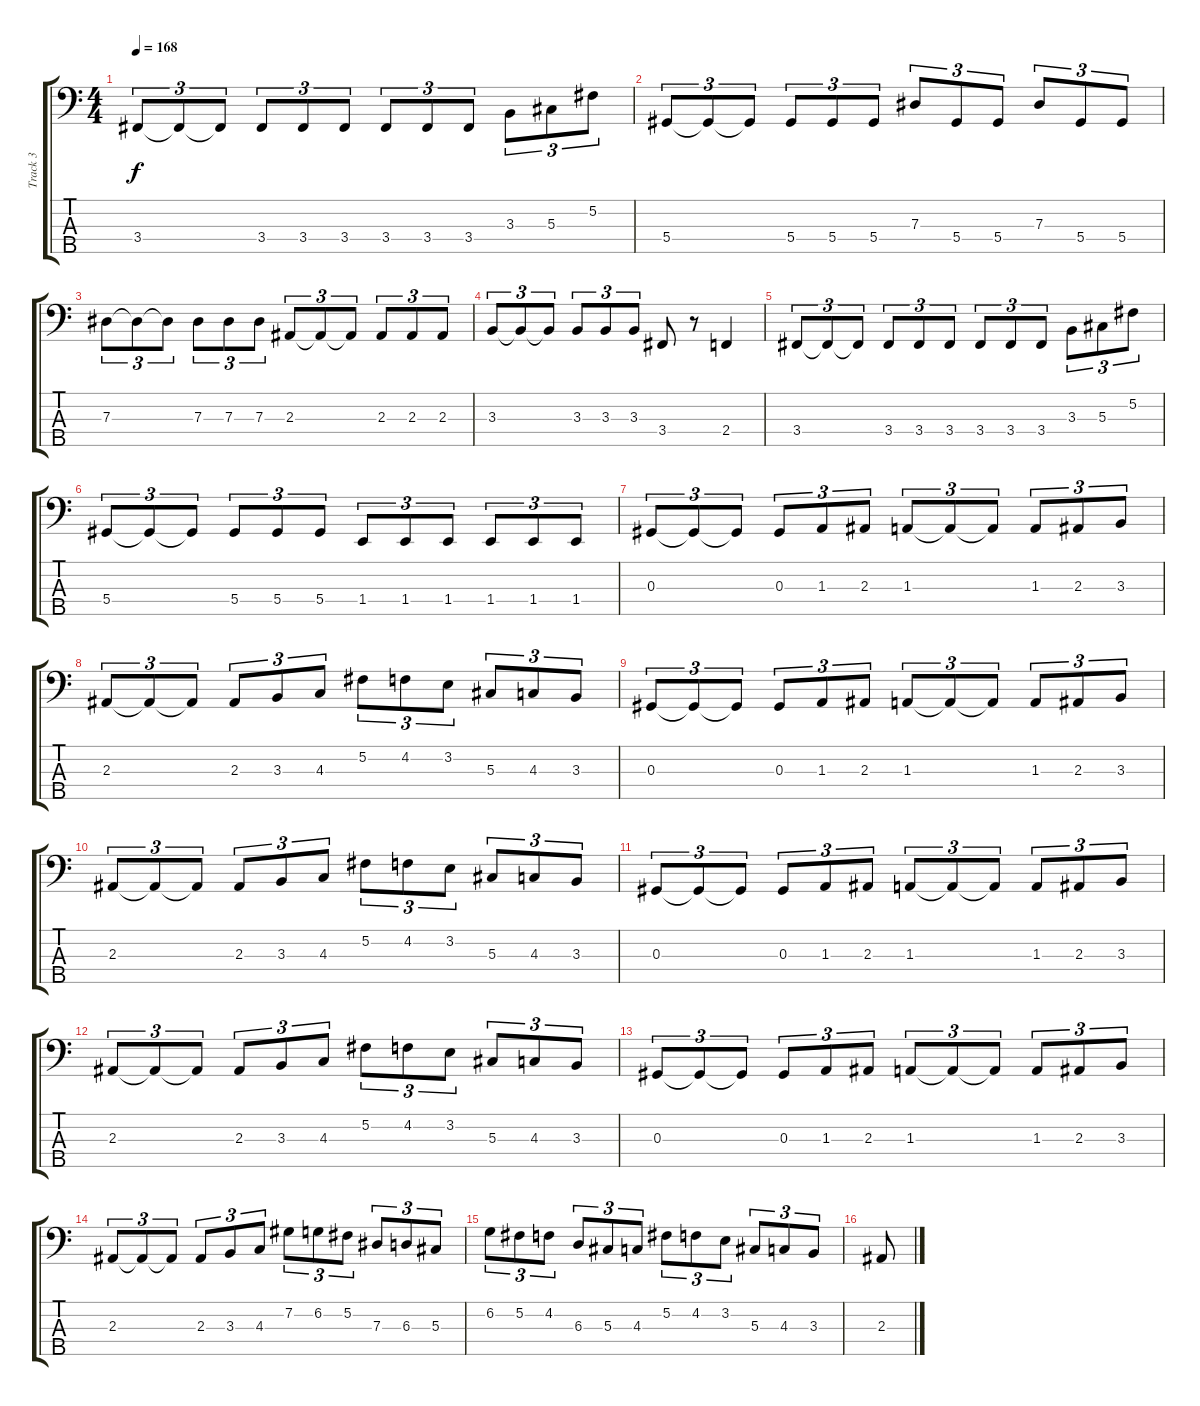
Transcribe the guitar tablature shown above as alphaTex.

\track ("Track 3" "Track 3") {instrument electricbasspick bank 255}
\staff {score tabs}
\tuning (Gb2 Db2 Ab1 Eb1 Bb0) {hide}
\ts (4 4)
\tempo 168
\clef f4
\ks c
3.4.8{tu (3 2) dy f} 3.4{t}.8{tu (3 2)} 3.4{t}.8{tu (3 2)} 3.4.8{tu (3 2)} 3.4.8{tu (3 2)} 3.4.8{tu (3 2)} 3.4.8{tu (3 2)} 3.4.8{tu (3 2)} 3.4.8{tu (3 2)} 3.3.8{tu (3 2)} 5.3.8{tu (3 2)} 5.2.8{tu (3 2)} |
5.4.8{tu (3 2)} 5.4{t}.8{tu (3 2)} 5.4{t}.8{tu (3 2)} 5.4.8{tu (3 2)} 5.4.8{tu (3 2)} 5.4.8{tu (3 2)} 7.3.8{tu (3 2)} 5.4.8{tu (3 2)} 5.4.8{tu (3 2)} 7.3.8{tu (3 2)} 5.4.8{tu (3 2)} 5.4.8{tu (3 2)} |
7.3.8{tu (3 2)} 7.3{t}.8{tu (3 2)} 7.3{t}.8{tu (3 2)} 7.3.8{tu (3 2)} 7.3.8{tu (3 2)} 7.3.8{tu (3 2)} 2.3.8{tu (3 2)} 2.3{t}.8{tu (3 2)} 2.3{t}.8{tu (3 2)} 2.3.8{tu (3 2)} 2.3.8{tu (3 2)} 2.3.8{tu (3 2)} |
3.3.8{tu (3 2)} 3.3{t}.8{tu (3 2)} 3.3{t}.8{tu (3 2)} 3.3.8{tu (3 2)} 3.3.8{tu (3 2)} 3.3.8{tu (3 2)} 3.4.8 r.8 2.4.4 |
3.4.8{tu (3 2)} 3.4{t}.8{tu (3 2)} 3.4{t}.8{tu (3 2)} 3.4.8{tu (3 2)} 3.4.8{tu (3 2)} 3.4.8{tu (3 2)} 3.4.8{tu (3 2)} 3.4.8{tu (3 2)} 3.4.8{tu (3 2)} 3.3.8{tu (3 2)} 5.3.8{tu (3 2)} 5.2.8{tu (3 2)} |
5.4.8{tu (3 2)} 5.4{t}.8{tu (3 2)} 5.4{t}.8{tu (3 2)} 5.4.8{tu (3 2)} 5.4.8{tu (3 2)} 5.4.8{tu (3 2)} 1.4.8{tu (3 2)} 1.4.8{tu (3 2)} 1.4.8{tu (3 2)} 1.4.8{tu (3 2)} 1.4.8{tu (3 2)} 1.4.8{tu (3 2)} |
0.3.8{tu (3 2)} 0.3{t}.8{tu (3 2)} 0.3{t}.8{tu (3 2)} 0.3.8{tu (3 2)} 1.3.8{tu (3 2)} 2.3.8{tu (3 2)} 1.3.8{tu (3 2)} 1.3{t}.8{tu (3 2)} 1.3{t}.8{tu (3 2)} 1.3.8{tu (3 2)} 2.3.8{tu (3 2)} 3.3.8{tu (3 2)} |
2.3.8{tu (3 2)} 2.3{t}.8{tu (3 2)} 2.3{t}.8{tu (3 2)} 2.3.8{tu (3 2)} 3.3.8{tu (3 2)} 4.3.8{tu (3 2)} 5.2.8{tu (3 2)} 4.2.8{tu (3 2)} 3.2.8{tu (3 2)} 5.3.8{tu (3 2)} 4.3.8{tu (3 2)} 3.3.8{tu (3 2)} |
0.3.8{tu (3 2)} 0.3{t}.8{tu (3 2)} 0.3{t}.8{tu (3 2)} 0.3.8{tu (3 2)} 1.3.8{tu (3 2)} 2.3.8{tu (3 2)} 1.3.8{tu (3 2)} 1.3{t}.8{tu (3 2)} 1.3{t}.8{tu (3 2)} 1.3.8{tu (3 2)} 2.3.8{tu (3 2)} 3.3.8{tu (3 2)} |
2.3.8{tu (3 2)} 2.3{t}.8{tu (3 2)} 2.3{t}.8{tu (3 2)} 2.3.8{tu (3 2)} 3.3.8{tu (3 2)} 4.3.8{tu (3 2)} 5.2.8{tu (3 2)} 4.2.8{tu (3 2)} 3.2.8{tu (3 2)} 5.3.8{tu (3 2)} 4.3.8{tu (3 2)} 3.3.8{tu (3 2)} |
0.3.8{tu (3 2)} 0.3{t}.8{tu (3 2)} 0.3{t}.8{tu (3 2)} 0.3.8{tu (3 2)} 1.3.8{tu (3 2)} 2.3.8{tu (3 2)} 1.3.8{tu (3 2)} 1.3{t}.8{tu (3 2)} 1.3{t}.8{tu (3 2)} 1.3.8{tu (3 2)} 2.3.8{tu (3 2)} 3.3.8{tu (3 2)} |
2.3.8{tu (3 2)} 2.3{t}.8{tu (3 2)} 2.3{t}.8{tu (3 2)} 2.3.8{tu (3 2)} 3.3.8{tu (3 2)} 4.3.8{tu (3 2)} 5.2.8{tu (3 2)} 4.2.8{tu (3 2)} 3.2.8{tu (3 2)} 5.3.8{tu (3 2)} 4.3.8{tu (3 2)} 3.3.8{tu (3 2)} |
0.3.8{tu (3 2)} 0.3{t}.8{tu (3 2)} 0.3{t}.8{tu (3 2)} 0.3.8{tu (3 2)} 1.3.8{tu (3 2)} 2.3.8{tu (3 2)} 1.3.8{tu (3 2)} 1.3{t}.8{tu (3 2)} 1.3{t}.8{tu (3 2)} 1.3.8{tu (3 2)} 2.3.8{tu (3 2)} 3.3.8{tu (3 2)} |
2.3.8{tu (3 2)} 2.3{t}.8{tu (3 2)} 2.3{t}.8{tu (3 2)} 2.3.8{tu (3 2)} 3.3.8{tu (3 2)} 4.3.8{tu (3 2)} 7.2.8{tu (3 2)} 6.2.8{tu (3 2)} 5.2.8{tu (3 2)} 7.3.8{tu (3 2)} 6.3.8{tu (3 2)} 5.3.8{tu (3 2)} |
6.2.8{tu (3 2)} 5.2.8{tu (3 2)} 4.2.8{tu (3 2)} 6.3.8{tu (3 2)} 5.3.8{tu (3 2)} 4.3.8{tu (3 2)} 5.2.8{tu (3 2)} 4.2.8{tu (3 2)} 3.2.8{tu (3 2)} 5.3.8{tu (3 2)} 4.3.8{tu (3 2)} 3.3.8{tu (3 2)} |
2.3.8
